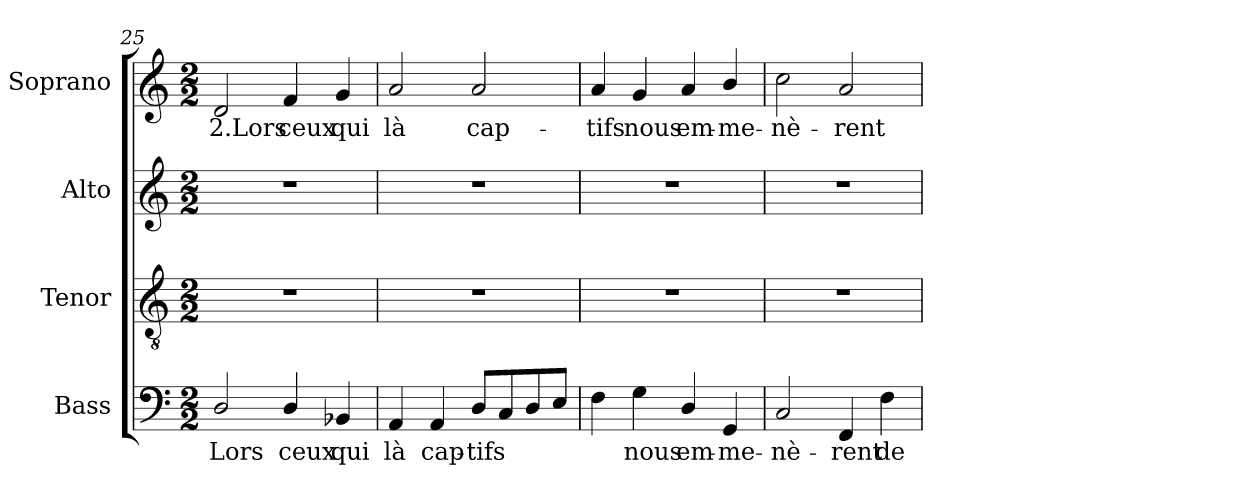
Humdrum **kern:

**kern	**text	**kern	**kern	**kern	**text
*part4	*part4	*part3	*part2	*part1	*part1
*staff4	*staff4	*staff3	*staff2	*staff1	*staff1
*I"Bass	*	*I"Tenor	*I"Alto	*I"Soprano	*
*I'B.	*	*I'T.	*I'A.	*I'S.	*
!!LO:LB:g=z
*clefF4	*	*clefGv2	*clefG2	*clefG2	*
*	*	*ITrd7c12	*	*	*
*k[]	*	*k[]	*k[]	*k[]	*
*C:	*	*C:	*C:	*C:	*
*M2/2	*	*M2/2	*M2/2	*M2/2	*
=25	=25	=25	=25	=25	=25
!	!LO:LY:b:color=#000000	!	!	!	!
!	!	!	!	!	!LO:LY:b:color=#000000
2Di/	Lors	1r	1r	2di/	2.Lors
!	!LO:LY:b:color=#000000	!	!	!	!
!	!	!	!	!	!LO:LY:b:color=#000000
4Di/	ceux	.	.	4fi/	ceux
!	!LO:LY:b:color=#000000	!	!	!	!
!	!	!	!	!	!LO:LY:b:color=#000000
4BB-Xi/	qui	.	.	4gi/	qui
=26	=26	=26	=26	=26	=26
!	!LO:LY:b:color=#000000	!	!	!	!
!	!	!	!	!	!LO:LY:b:color=#000000
4AAi/	là	1r	1r	2ai/	là
!	!LO:LY:b:color=#000000	!	!	!	!
4AAi/	cap-	.	.	.	.
!	!LO:LY:b:color=#000000	!	!	!	!
!	!	!	!	!	!LO:LY:b:color=#000000
8Di/L	-tifs	.	.	2ai/	cap-
8Ci/	.	.	.	.	.
8Di/	.	.	.	.	.
8Ei/J	.	.	.	.	.
=27	=27	=27	=27	=27	=27
!	!	!	!	!	!LO:LY:b:color=#000000
4Fi\	.	1r	1r	4ai/	-tifs
!	!LO:LY:b:color=#000000	!	!	!	!
!	!	!	!	!	!LO:LY:b:color=#000000
4Gi\	nous	.	.	4gi/	nous
!	!LO:LY:b:color=#000000	!	!	!	!
!	!	!	!	!	!LO:LY:b:color=#000000
4Di/	em-	.	.	4ai/	em-
!	!LO:LY:b:color=#000000	!	!	!	!
!	!	!	!	!	!LO:LY:b:color=#000000
4GGi/	-me-	.	.	4bi/	-me-
=28	=28	=28	=28	=28	=28
!	!LO:LY:b:color=#000000	!	!	!	!
!	!	!	!	!	!LO:LY:b:color=#000000
2Ci/	-nè-	1r	1r	2cci\	-nè-
!	!LO:LY:b:color=#000000	!	!	!	!
!	!	!	!	!	!LO:LY:b:color=#000000
4FFi/	-rent	.	.	2ai/	-rent
!	!LO:LY:b:color=#000000	!	!	!	!
4Fi\	de	.	.	.	.
=	=	=	=	=	=
*-	*-	*-	*-	*-	*-
